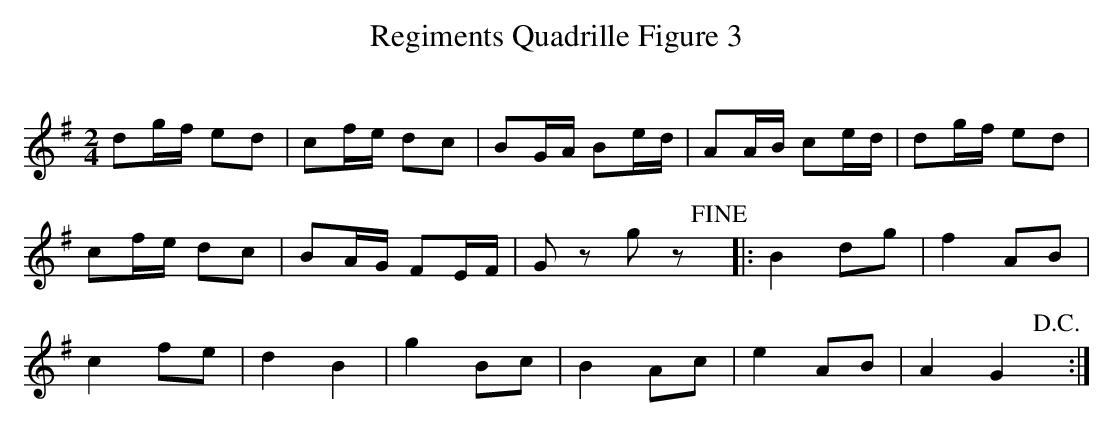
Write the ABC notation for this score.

X:1
T:Regiments Quadrille Figure 3
C:
M:2/4
K:G
d2gf e2d2|c2fe d2c2|B2GA B2ed|A2AB c2ed|d2gf e2d2|
c2fe d2c2|B2AG F2EF|G2z2 g2z2!fine!y|:B4d2g2|f4A2B2|
c4f2e2|d4B4|g4B2c2|B4A2c2|e4A2B2|A4G4!D.C.!y:|
